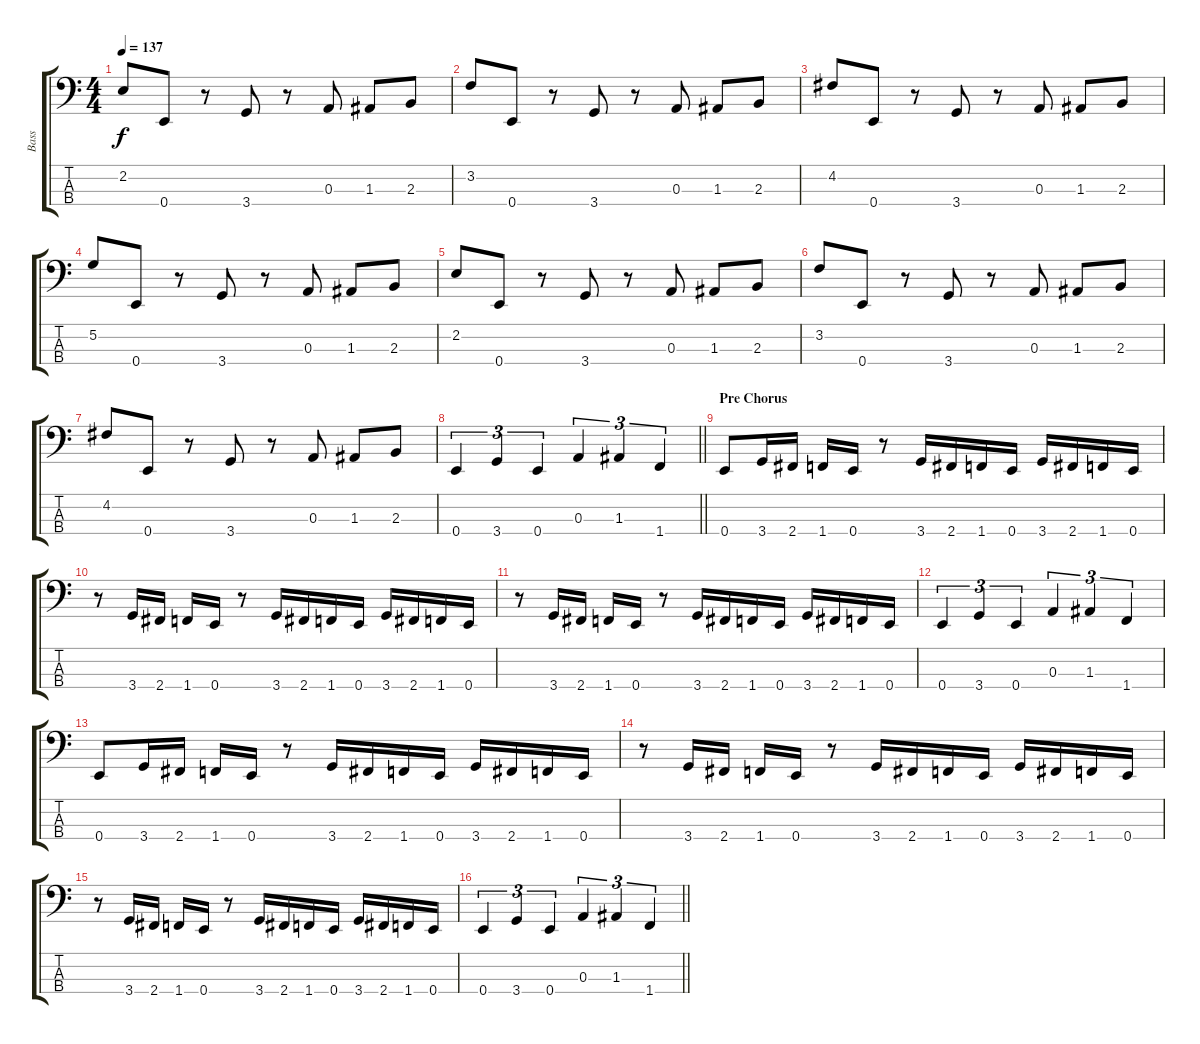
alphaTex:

\track ("Bass" "Bass") {instrument electricbassfinger}
\staff {score tabs}
\tuning (G2 D2 A1 E1) {hide}
\ts (4 4)
\tempo 137
\clef f4
\ks c
2.2.8{dy f} 0.4.8 r.8 3.4.8 r.8 0.3.8 1.3.8 2.3.8 |
3.2.8 0.4.8 r.8 3.4.8 r.8 0.3.8 1.3.8 2.3.8 |
4.2.8 0.4.8 r.8 3.4.8 r.8 0.3.8 1.3.8 2.3.8 |
5.2.8 0.4.8 r.8 3.4.8 r.8 0.3.8 1.3.8 2.3.8 |
2.2.8 0.4.8 r.8 3.4.8 r.8 0.3.8 1.3.8 2.3.8 |
3.2.8 0.4.8 r.8 3.4.8 r.8 0.3.8 1.3.8 2.3.8 |
4.2.8 0.4.8 r.8 3.4.8 r.8 0.3.8 1.3.8 2.3.8 |
\barLineRight lightlight
0.4.4{tu (3 2)} 3.4.4{tu (3 2)} 0.4.4{tu (3 2)} 0.3.4{tu (3 2)} 1.3.4{tu (3 2)} 1.4.4{tu (3 2)} |
\section ("" "Pre Chorus")
0.4.8 3.4.16 2.4.16 1.4.16 0.4.16 r.8 3.4.16 2.4.16 1.4.16 0.4.16 3.4.16 2.4.16 1.4.16 0.4.16 |
r.8 3.4.16 2.4.16 1.4.16 0.4.16 r.8 3.4.16 2.4.16 1.4.16 0.4.16 3.4.16 2.4.16 1.4.16 0.4.16 |
r.8 3.4.16 2.4.16 1.4.16 0.4.16 r.8 3.4.16 2.4.16 1.4.16 0.4.16 3.4.16 2.4.16 1.4.16 0.4.16 |
0.4.4{tu (3 2)} 3.4.4{tu (3 2)} 0.4.4{tu (3 2)} 0.3.4{tu (3 2)} 1.3.4{tu (3 2)} 1.4.4{tu (3 2)} |
0.4.8 3.4.16 2.4.16 1.4.16 0.4.16 r.8 3.4.16 2.4.16 1.4.16 0.4.16 3.4.16 2.4.16 1.4.16 0.4.16 |
r.8 3.4.16 2.4.16 1.4.16 0.4.16 r.8 3.4.16 2.4.16 1.4.16 0.4.16 3.4.16 2.4.16 1.4.16 0.4.16 |
r.8 3.4.16 2.4.16 1.4.16 0.4.16 r.8 3.4.16 2.4.16 1.4.16 0.4.16 3.4.16 2.4.16 1.4.16 0.4.16 |
\barLineRight lightlight
0.4.4{tu (3 2)} 3.4.4{tu (3 2)} 0.4.4{tu (3 2)} 0.3.4{tu (3 2)} 1.3.4{tu (3 2)} 1.4.4{tu (3 2)}
